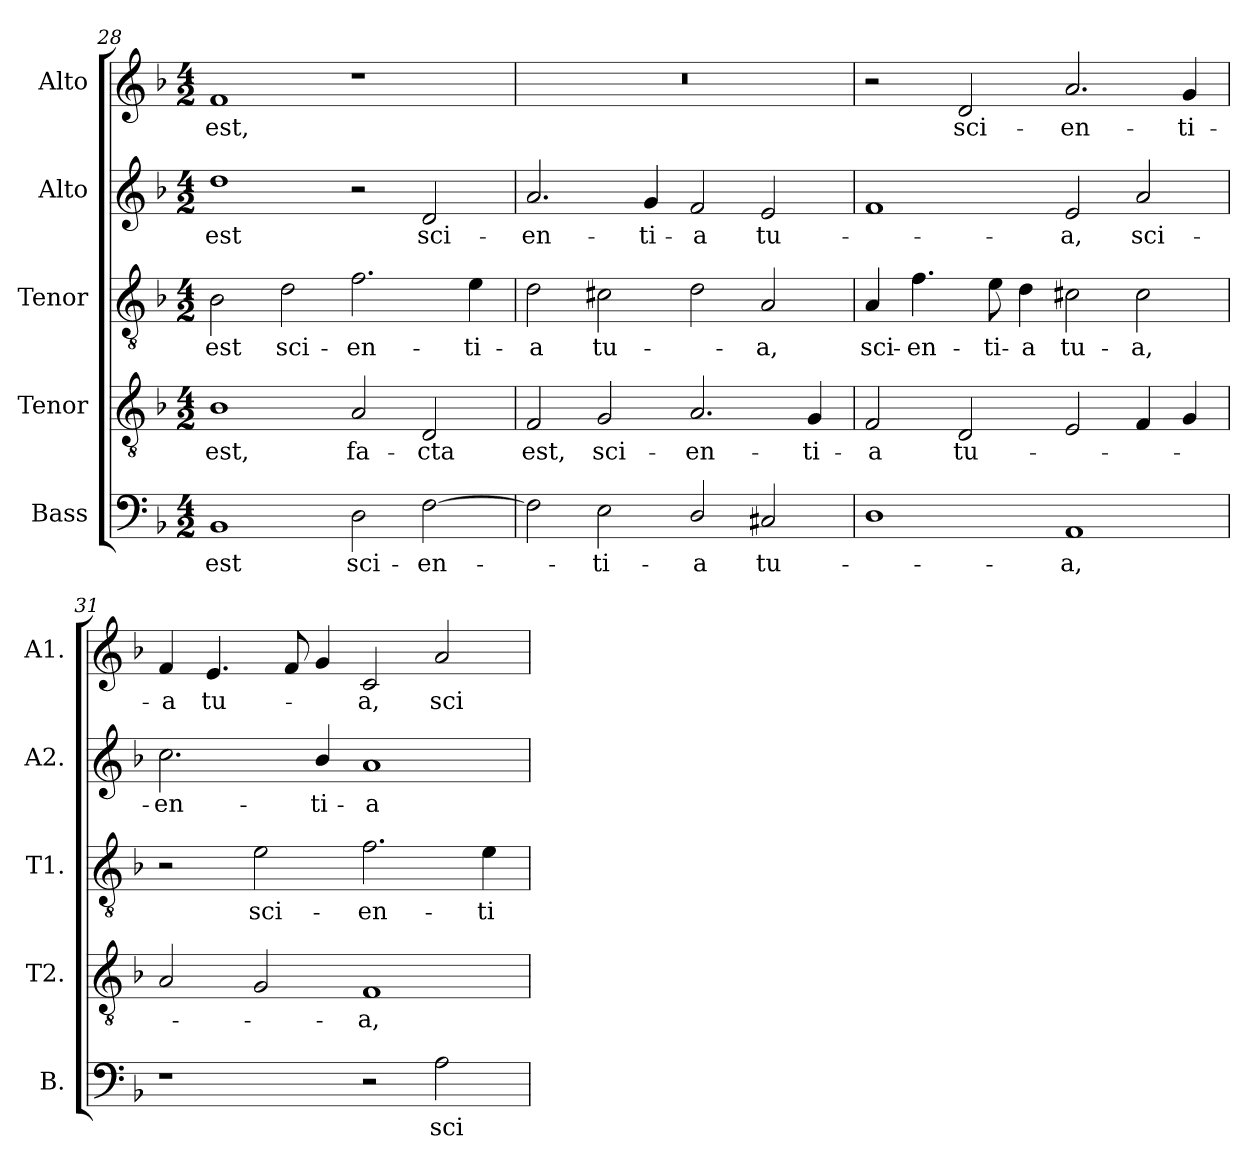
**kern	**text	**kern	**text	**kern	**text	**kern	**text	**kern	**text
*part5	*part5	*part4	*part4	*part3	*part3	*part2	*part2	*part1	*part1
*staff5	*staff5	*staff4	*staff4	*staff3	*staff3	*staff2	*staff2	*staff1	*staff1
*I"Bass	*	*I"Tenor	*	*I"Tenor	*	*I"Alto	*	*I"Alto	*
*I'B.	*	*I'T2.	*	*I'T1.	*	*I'A2.	*	*I'A1.	*
*clefF4	*	*clefGv2	*	*clefGv2	*	*clefG2	*	*clefG2	*
*	*	*ITrd7c12	*	*ITrd7c12	*	*	*	*	*
*k[b-]	*	*k[b-]	*	*k[b-]	*	*k[b-]	*	*k[b-]	*
*F:	*	*F:	*	*F:	*	*F:	*	*F:	*
*M4/2	*	*M4/2	*	*M4/2	*	*M4/2	*	*M4/2	*
=28	=28	=28	=28	=28	=28	=28	=28	=28	=28
!	!LO:LY:b:color=#000000	!	!	!	!	!	!	!	!
!	!	!	!LO:LY:b:color=#000000	!	!	!	!	!	!
!	!	!	!	!	!LO:LY:b:color=#000000	!	!	!	!
!	!	!	!	!	!	!	!LO:LY:b:color=#000000	!	!
!	!	!	!	!	!	!	!	!	!LO:LY:b:color=#000000
1BB-i	est	1BB-i	est,	2BB-i\	est	1ddi	est	1fi	est,
!	!	!	!	!	!LO:LY:b:color=#000000	!	!	!	!
.	.	.	.	2Di\	sci-	.	.	.	.
!	!LO:LY:b:color=#000000	!	!	!	!	!	!	!	!
!	!	!	!LO:LY:b:color=#000000	!	!	!	!	!	!
!	!	!	!	!	!LO:LY:b:color=#000000	!	!	!	!
2Di\	sci-	2AAi/	fa-	2.Fi\	-en-	2r	.	1r	.
!	!LO:LY:b:color=#000000	!	!	!	!	!	!	!	!
!	!	!	!LO:LY:b:color=#000000	!	!	!	!	!	!
!	!	!	!	!	!	!	!LO:LY:b:color=#000000	!	!
[2Fi\	-en-	2DDi/	-cta	.	.	2di/	sci-	.	.
!	!	!	!	!	!LO:LY:b:color=#000000	!	!	!	!
.	.	.	.	4Ei\	-ti-	.	.	.	.
!!LO:PB:g=z
=29	=29	=29	=29	=29	=29	=29	=29	=29	=29
!	!	!	!LO:LY:b:color=#000000	!	!	!	!	!	!
!	!	!	!	!	!LO:LY:b:color=#000000	!	!	!	!
!	!	!	!	!	!	!	!LO:LY:b:color=#000000	!LO:N:vis=1	!
2Fi\]	.	2FFi/	est,	2Di\	-a	2.ai/	-en-	0r	.
!	!LO:LY:b:color=#000000	!	!	!	!	!	!	!	!
!	!	!	!LO:LY:b:color=#000000	!	!	!	!	!	!
!	!	!	!	!	!LO:LY:b:color=#000000	!	!	!	!
2Ei\	-ti-	2GGi/	sci-	2C#Xi\	tu-	.	.	.	.
!	!	!	!	!	!	!	!LO:LY:b:color=#000000	!	!
.	.	.	.	.	.	4gi/	-ti-	.	.
!	!LO:LY:b:color=#000000	!	!	!	!	!	!	!	!
!	!	!	!LO:LY:b:color=#000000	!	!	!	!	!	!
!	!	!	!	!	!	!	!LO:LY:b:color=#000000	!	!
2Di/	-a	2.AAi/	-en-	2Di\	.	2fi/	-a	.	.
!	!LO:LY:b:color=#000000	!	!	!	!	!	!	!	!
!	!	!	!	!	!LO:LY:b:color=#000000	!	!	!	!
!	!	!	!	!	!	!	!LO:LY:b:color=#000000	!	!
2C#Xi/	tu-	.	.	2AAi/	-a,	2ei/	tu-	.	.
!	!	!	!LO:LY:b:color=#000000	!	!	!	!	!	!
.	.	4GGi/	-ti-	.	.	.	.	.	.
=30	=30	=30	=30	=30	=30	=30	=30	=30	=30
!	!	!	!LO:LY:b:color=#000000	!	!	!	!	!	!
!	!	!	!	!	!LO:LY:b:color=#000000	!	!	!	!
1Di	.	2FFi/	-a	4AAi/	sci-	1fi	.	2r	.
!	!	!	!	!	!LO:LY:b:color=#000000	!	!	!	!
.	.	.	.	4.Fi\	-en-	.	.	.	.
!	!	!	!LO:LY:b:color=#000000	!	!	!	!	!	!
!	!	!	!	!	!	!	!	!	!LO:LY:b:color=#000000
.	.	2DDi/	tu-	.	.	.	.	2di/	sci-
!	!	!	!	!	!LO:LY:b:color=#000000	!	!	!	!
.	.	.	.	8Ei\	-ti-	.	.	.	.
!	!	!	!	!	!LO:LY:b:color=#000000	!	!	!	!
.	.	.	.	4Di\	-a	.	.	.	.
!	!LO:LY:b:color=#000000	!	!	!	!	!	!	!	!
!	!	!	!	!	!LO:LY:b:color=#000000	!	!	!	!
!	!	!	!	!	!	!	!LO:LY:b:color=#000000	!	!
!	!	!	!	!	!	!	!	!	!LO:LY:b:color=#000000
1AAi	-a,	2EEi/	.	2C#Xi\	tu-	2ei/	-a,	2.ai/	-en-
!	!	!	!	!	!LO:LY:b:color=#000000	!	!	!	!
!	!	!	!	!	!	!	!LO:LY:b:color=#000000	!	!
.	.	4FFi/	.	2C#i\	-a,	2ai/	sci-	.	.
!	!	!	!	!	!	!	!	!	!LO:LY:b:color=#000000
.	.	4GGi/	.	.	.	.	.	4gi/	-ti-
=31	=31	=31	=31	=31	=31	=31	=31	=31	=31
!	!	!	!	!	!	!	!LO:LY:b:color=#000000	!	!
!	!	!	!	!	!	!	!	!	!LO:LY:b:color=#000000
1r	.	2AAi/	.	2r	.	2.cci\	-en-	4fi/	-a
!	!	!	!	!	!	!	!	!	!LO:LY:b:color=#000000
.	.	.	.	.	.	.	.	4.ei/	tu-
!	!	!	!	!	!LO:LY:b:color=#000000	!	!	!	!
.	.	2GGi/	.	2Ei\	sci-	.	.	.	.
.	.	.	.	.	.	.	.	8fi/	.
!	!	!	!	!	!	!	!LO:LY:b:color=#000000	!	!
.	.	.	.	.	.	4b-i/	-ti-	4gi/	.
!	!	!	!LO:LY:b:color=#000000	!	!	!	!	!	!
!	!	!	!	!	!LO:LY:b:color=#000000	!	!	!	!
!	!	!	!	!	!	!	!LO:LY:b:color=#000000	!	!
!	!	!	!	!	!	!	!	!	!LO:LY:b:color=#000000
2r	.	1FFi	-a,	2.Fi\	-en-	1ai	-a	2ci/	-a,
!	!LO:LY:b:color=#000000	!	!	!	!	!	!	!	!
!	!	!	!	!	!	!	!	!	!LO:LY:b:color=#000000
2Ai\	sci-	.	.	.	.	.	.	2ai/	sci-
!	!	!	!	!	!LO:LY:b:color=#000000	!	!	!	!
.	.	.	.	4Ei\	-ti-	.	.	.	.
=	=	=	=	=	=	=	=	=	=
*-	*-	*-	*-	*-	*-	*-	*-	*-	*-
